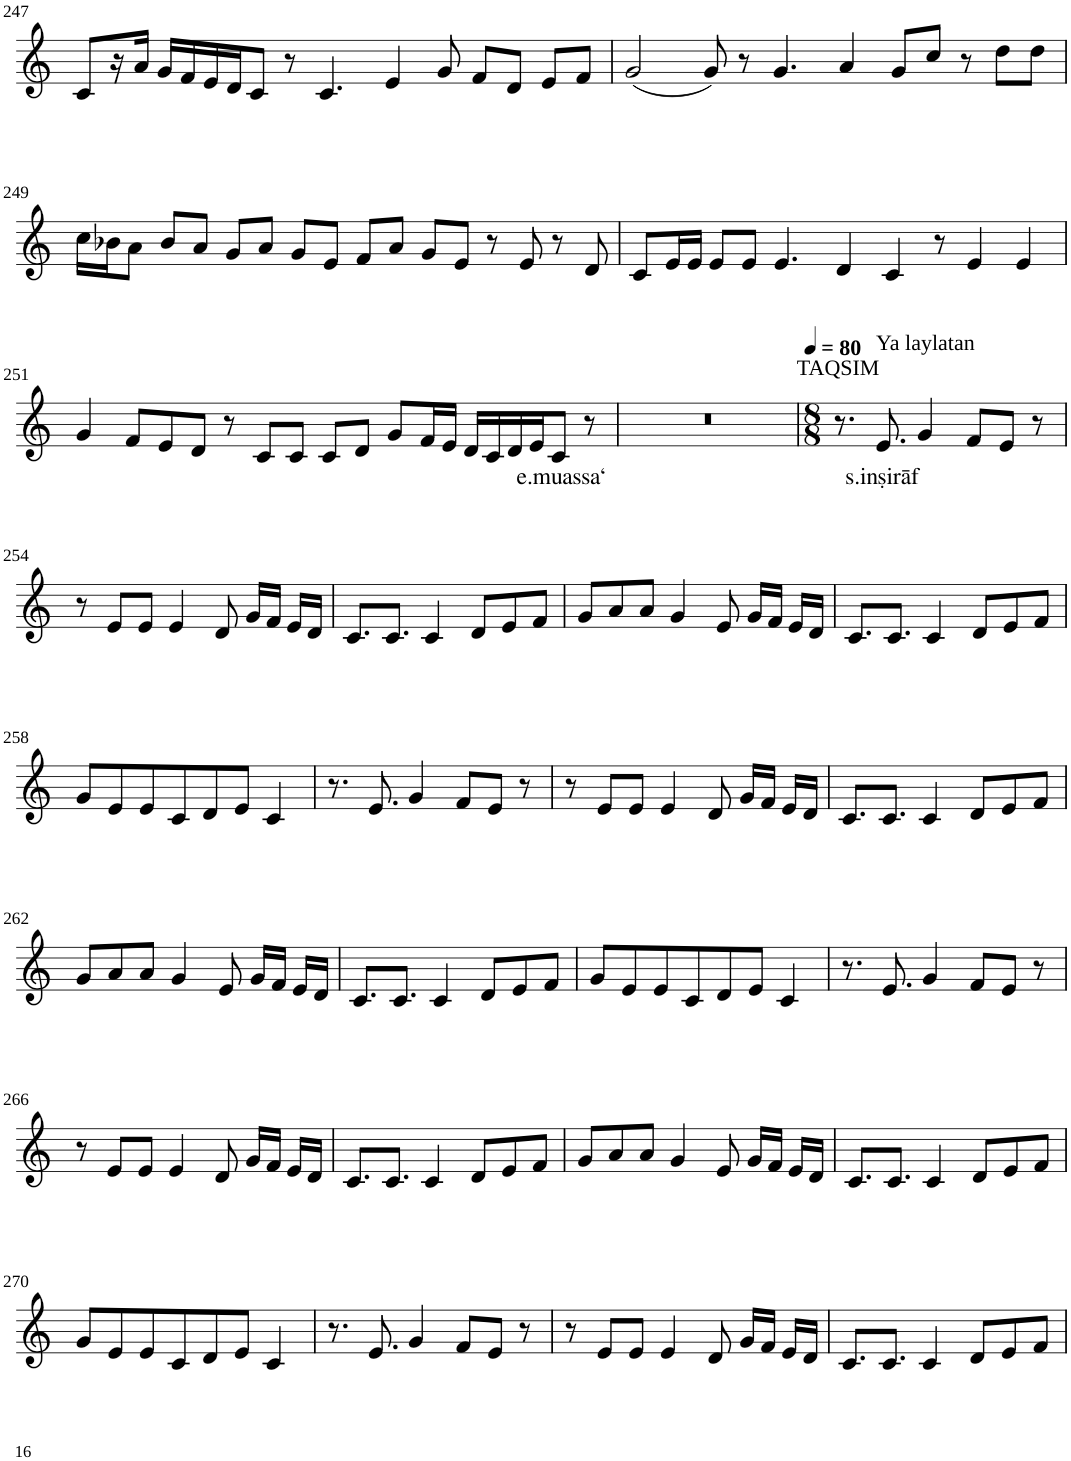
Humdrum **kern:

**kern	**text
*part1	*part1
*staff1	*staff1
*I"Violin	*
!!LO:PB:g=z
*clefG2	*
*k[]	*
*M8/4	*
=247	=247
8c/L	.
16r	.
16a/JJ	.
16g/LL	.
16f/	.
16e/	.
16d/J	.
8c/J	.
8r	.
4.c/	.
4e/	.
8g/	.
8f/L	.
8d/J	.
8e/L	.
8f/J	.
=248	=248
(2g/	.
8g/)	.
8r	.
4.g/	.
4a/	.
8g/L	.
8cc/J	.
8r	.
8dd\L	.
8dd\J	.
!!LO:LB:g=z
=249	=249
16cc\LL	.
16b-X\J	.
8a\J	.
8b-/L	.
8a/J	.
8g/L	.
8a/J	.
8g/L	.
8e/J	.
8f/L	.
8a/J	.
8g/L	.
8e/J	.
8r	.
8e/	.
8r	.
8d/	.
=250	=250
8c/L	.
16e/L	.
16e/JJ	.
8e/L	.
8e/J	.
4.e/	.
4d/	.
4c/	.
8r	.
4e/	.
4e/	.
!!LO:LB:g=z
=251	=251
4g/	.
8f/L	.
8e/	.
8d/J	.
8r	.
8c/L	.
8c/J	.
8c/L	.
8d/J	.
8g/L	.
16f/L	.
16e/JJ	.
16d/LL	.
16c/	.
16d/	.
16e/J	.
!	!LO:LY:b
8c/J	e.muassa‘
8r	.
=252	=252
0r	.
!LO:TX:a:t=TAQSIM	!
=253	=253
*M8/8	*
*MM80	*
8.r	.
!LO:TX:a:t=Ya laylatan	!
!	!LO:LY:b
8.e/	s.inṣirāf
4g/	.
8f/L	.
8e/J	.
8r	.
!!LO:LB:g=z
=254	=254
8r	.
8e/L	.
8e/J	.
4e/	.
8d/	.
16g/LL	.
16f/JJ	.
16e/LL	.
16d/JJ	.
=255	=255
8.c/L	.
8.c/J	.
4c/	.
8d/L	.
8e/	.
8f/J	.
=256	=256
8g/L	.
8a/	.
8a/J	.
4g/	.
8e/	.
16g/LL	.
16f/JJ	.
16e/LL	.
16d/JJ	.
=257	=257
8.c/L	.
8.c/J	.
4c/	.
8d/L	.
8e/	.
8f/J	.
!!LO:LB:g=z
=258	=258
8g/L	.
8e/	.
8e/	.
8c/	.
8d/	.
8e/J	.
4c/	.
=259	=259
8.r	.
8.e/	.
4g/	.
8f/L	.
8e/J	.
8r	.
=260	=260
8r	.
8e/L	.
8e/J	.
4e/	.
8d/	.
16g/LL	.
16f/JJ	.
16e/LL	.
16d/JJ	.
=261	=261
8.c/L	.
8.c/J	.
4c/	.
8d/L	.
8e/	.
8f/J	.
!!LO:LB:g=z
=262	=262
8g/L	.
8a/	.
8a/J	.
4g/	.
8e/	.
16g/LL	.
16f/JJ	.
16e/LL	.
16d/JJ	.
=263	=263
8.c/L	.
8.c/J	.
4c/	.
8d/L	.
8e/	.
8f/J	.
=264	=264
8g/L	.
8e/	.
8e/	.
8c/	.
8d/	.
8e/J	.
4c/	.
=265	=265
8.r	.
8.e/	.
4g/	.
8f/L	.
8e/J	.
8r	.
!!LO:LB:g=z
=266	=266
8r	.
8e/L	.
8e/J	.
4e/	.
8d/	.
16g/LL	.
16f/JJ	.
16e/LL	.
16d/JJ	.
=267	=267
8.c/L	.
8.c/J	.
4c/	.
8d/L	.
8e/	.
8f/J	.
=268	=268
8g/L	.
8a/	.
8a/J	.
4g/	.
8e/	.
16g/LL	.
16f/JJ	.
16e/LL	.
16d/JJ	.
=269	=269
8.c/L	.
8.c/J	.
4c/	.
8d/L	.
8e/	.
8f/J	.
!!LO:LB:g=z
=270	=270
8g/L	.
8e/	.
8e/	.
8c/	.
8d/	.
8e/J	.
4c/	.
=271	=271
8.r	.
8.e/	.
4g/	.
8f/L	.
8e/J	.
8r	.
=272	=272
8r	.
8e/L	.
8e/J	.
4e/	.
8d/	.
16g/LL	.
16f/JJ	.
16e/LL	.
16d/JJ	.
=273	=273
8.c/L	.
8.c/J	.
4c/	.
8d/L	.
8e/	.
8f/J	.
=	=
*-	*-
